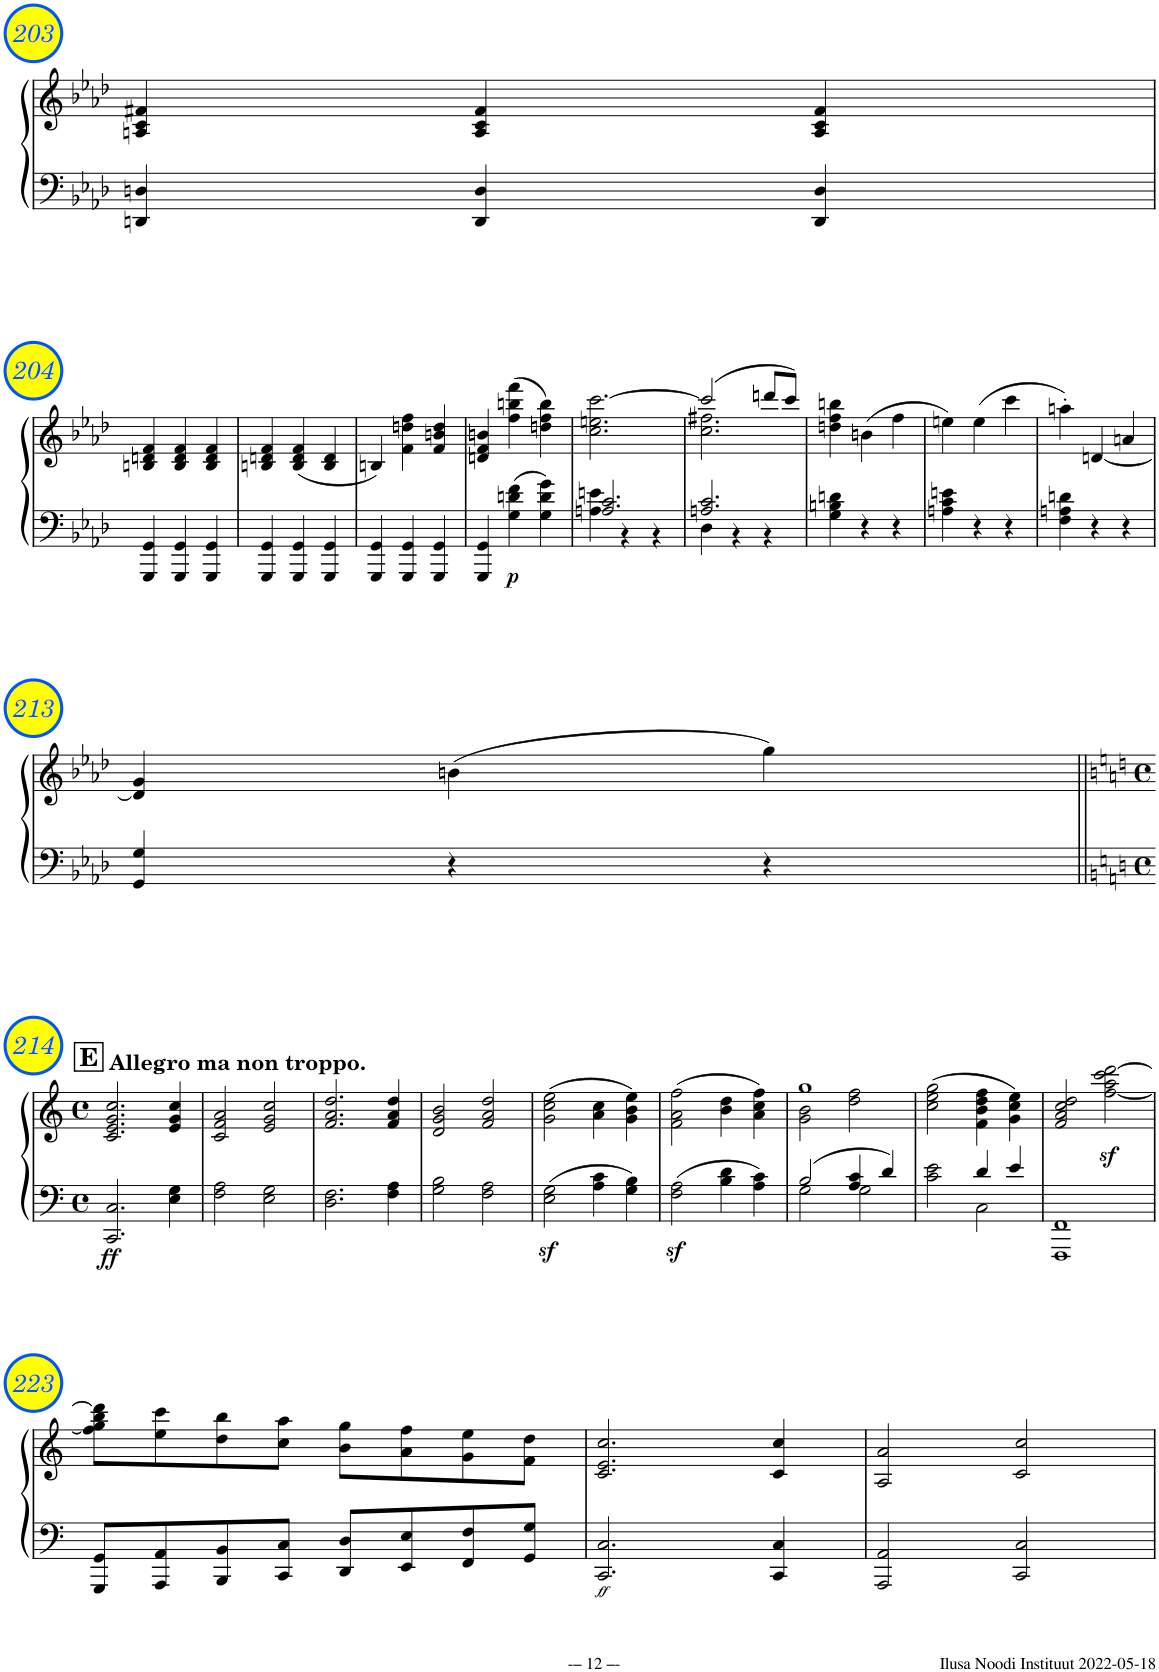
**kern	**kern	**dynam	**kern	**dynam	**kern	**dynam
*part3	*part3	*part3	*part2	*part2	*part1	*part1
*staff4	*staff3	*staff3/4	*staff2	*staff2	*staff1	*staff1
*I"Piano	*	*	*I"Flute	*	*I"Flute	*
*I'Pno	*	*	*	*	*	*
!!LO:PB:g=z
*clefF4	*clefG2	*	*clefG2	*	*clefG2	*
*k[b-e-a-d-]	*k[b-e-a-d-]	*	*k[b-e-a-d-]	*	*k[b-e-a-d-]	*
*M3/4	*M3/4	*	*M3/4	*	*M3/4	*
=203	=203	=203	=203	=203	=203	=203
4DDn/ 4Dn/	4An/ 4c/ 4f#X/	.	2.r	.	2.r	.
4DD/ 4D/	4A/ 4c/ 4f#/	.	.	.	.	.
4DD/ 4D/	4A/ 4c/ 4f#/	.	.	.	.	.
!!LO:LB:g=z
=204	=204	=204	=204	=204	=204	=204
4GGG/ 4GG/	4Bn/ 4dn/ 4f/	.	2.r	.	2.r	.
4GGG/ 4GG/	4B/ 4d/ 4f/	.	.	.	.	.
4GGG/ 4GG/	4B/ 4d/ 4f/	.	.	.	.	.
=205	=205	=205	=205	=205	=205	=205
4GGG/ 4GG/	4Bn/ 4dn/ 4f/	.	2.r	.	2.r	.
4GGG/ 4GG/	(4B/ 4d/ 4f/	.	.	.	.	.
4GGG/ 4GG/	4B/ 4d/	.	.	.	.	.
=206	=206	=206	=206	=206	=206	=206
4GGG/ 4GG/	4Bn/)	.	2.r	.	2.r	.
4GGG/ 4GG/	4f\ 4ddn\ 4ff\	.	.	.	.	.
4GGG/ 4GG/	4f/ 4bn/ 4dd/	.	.	.	.	.
=207	=207	=207	=207	=207	=207	=207
4GGG/ 4GG/	4dn/ 4f/ 4bn/	.	2.r	.	4r	.
!	!	!LO:DY:b=2	!	!	!	!LO:DY:b
4G\ 4dn\ 4f\	(4ff\ 4bbn\ 4fff\	p	.	.	(4fff	p
4G\ 4d\ 4g\	4ddn\ 4ff\ 4bb\)	.	.	.	4bbn)	.
=208	=208	=208	=208	=208	=208	=208
*^	*	*	*	*	*	*
2.An/ 2.c/	4A\ 4en\	2.cc\ 2.een\ [>2.ccc\	.	2.r	.	[2.ccc	.
.	4r	.	.	.	.	.	.
.	4r	.	.	.	.	.	.
=209	=209	=209	=209	=209	=209	=209	=209
*	*	*^	*	*	*	*	*
2.An/ 2.c/	4D-\	(2ccc/]	2.cc\ 2.ff#X\	.	2.r	.	(2ccc]	.
.	4r	.	.	.	.	.	.	.
.	4r	8dddn/L	.	.	.	.	8dddn\L	.
.	.	8ccc/J)	.	.	.	.	8ccc\J	.
*v	*v	*	*	*	*	*	*	*
*	*v	*v	*	*	*	*	*
=210	=210	=210	=210	=210	=210	=210
4G\ 4Bn\ 4dn\	4ddn\ 4ff\ 4bbn\	.	2.r	.	4bbn)	.
4r	(4bn\	.	.	.	2r	.
4r	4ff\	.	.	.	.	.
=211	=211	=211	=211	=211	=211	=211
4An\ 4c\ 4en\	4een\)	.	2.r	.	4r	.
4r	(4ee\	.	.	.	(4een	.
4r	4ccc\	.	.	.	4ccc	.
=212	=212	=212	=212	=212	=212	=212
4F\ 4An\ 4dn\	4aan'\)	.	2.r	.	4aan)	.
4r	[4dn/	.	.	.	2r	.
4r	4an/	.	.	.	.	.
!!LO:LB:g=z
=213	=213	=213	=213	=213	=213	=213
4GG/ 4G/	4d/] 4g/	.	2.r	.	2.r	.
4r	(4bn\	.	.	.	.	.
4r	4gg\)	.	.	.	.	.
!!LO:LB:g=z
=214||	=214||	=214||	=214||	=214||	=214||	=214||
!!LO:REH:place=s1:a:B:cj:fs=14:t=E
*k[]	*k[]	*	*k[]	*	*k[]	*
*M4/4	*M4/4	*	*M4/4	*	*M4/4	*
*met(c)	*met(c)	*	*met(c)	*	*met(c)	*
!	!	!	!	!	!LO:TX:a:B:t=Allegro ma non troppo.	!
!	!	!LO:DY:b=2	!	!LO:DY:b	!	!LO:DY:b
2.CC/ 2.C/	2.c/ 2.e/ 2.g/ 2.cc/	ff	2.cc	ff	2.cc	ff
4E\ 4G\	4e/ 4g/ 4cc/	.	4cc	.	4cc	.
=215	=215	=215	=215	=215	=215	=215
2F\ 2A\	2c/ 2f/ 2a/	.	2a	.	2a	.
2E\ 2G\	2e/ 2g/ 2cc/	.	2cc	.	2cc	.
=216	=216	=216	=216	=216	=216	=216
2.D\ 2.F\	2.f/ 2.a/ 2.dd/	.	2.dd	.	2.dd	.
4F\ 4A\	4f/ 4a/ 4dd/	.	4dd	.	4dd	.
=217	=217	=217	=217	=217	=217	=217
2G\ 2B\	2d/ 2g/ 2b/	.	2b	.	2b	.
2F\ 2A\	2f/ 2a/ 2dd/	.	2dd	.	2dd	.
=218	=218	=218	=218	=218	=218	=218
2E\z< 2G\z<	(2g\ 2cc\ 2ee\	.	(2eez<	.	(2eez<	.
4A\ 4c\	4a\ 4cc\	.	4cc	.	4cc	.
4G\ 4B\	4g\ 4b\ 4ee\)	.	4ee)	.	4ee)	.
=219	=219	=219	=219	=219	=219	=219
2F\z< 2A\z<	(2f\ 2a\ 2ff\	.	(2ffz<	.	(2ffz<	.
4B\ 4d\	4b\ 4dd\	.	4dd	.	4dd	.
4A\ 4c\	4a\ 4cc\ 4ff\)	.	4ff)	.	4ff)	.
=220	=220	=220	=220	=220	=220	=220
*^	*^	*	*	*	*	*
2B/	2G\	1gg	2g\ 2b\	.	1gg	.	2gg	.
4A/ 4c/	2G\	.	2dd\ 2ff\	.	.	.	[2ggg	.
4d/	.	.	.	.	.	.	.	.
*	*	*v	*v	*	*	*	*	*
=221	=221	=221	=221	=221	=221	=221	=221
2c\ 2e\	2ryy	(2cc\ 2ee\ 2gg\	.	(2eee	.	(2ggg]	.
4d/	2C\	4f\ 4b\ 4dd\ 4ff\	.	4ddd	.	4fff	.
4e/	.	4g\ 4cc\ 4ee\)	.	4ccc)	.	4eee)	.
*v	*v	*	*	*	*	*	*
=222	=222	=222	=222	=222	=222	=222
1FFF 1FF	2f/ 2a/ 2cc/ 2dd/	.	1ccc	.	1ddd	.
.	[2ff\z< 2aa\z< 2ccc\z< [2ddd\z<	.	.	.	.	.
!!LO:LB:g=z
=223	=223	=223	=223	=223	=223	=223
8GGG/ 8GG/L	8ff\] 8gg\ 8bb\ 8ddd\]L	.	1bb	.	1ddd	.
8AAA/ 8AA/	8ee\ 8ccc\	.	.	.	.	.
8BBB/ 8BB/	8dd\ 8bb\	.	.	.	.	.
8CC/ 8C/J	8cc\ 8aa\J	.	.	.	.	.
8DD/ 8D/L	8b\ 8gg\L	.	.	.	.	.
8EE/ 8E/	8a\ 8ff\	.	.	.	.	.
8FF/ 8F/	8g\ 8ee\	.	.	.	.	.
8GG/ 8G/J	8f\ 8dd\J	.	.	.	.	.
=224	=224	=224	=224	=224	=224	=224
!	!	!LO:DY:b=2	!	!	!	!
2.CC/ 2.C/	2.c/ 2.e/ 2.cc/	ff	2.ccc	.	2.ccc	.
4CC/ 4C/	4c/ 4cc/	.	4ccc	.	4ccc	.
=225	=225	=225	=225	=225	=225	=225
2AAA/ 2AA/	2A/ 2a/	.	2aa	.	2aa	.
2CC/ 2C/	2c/ 2cc/	.	2ccc	.	2ccc	.
=	=	=	=	=	=	=
*-	*-	*-	*-	*-	*-	*-
